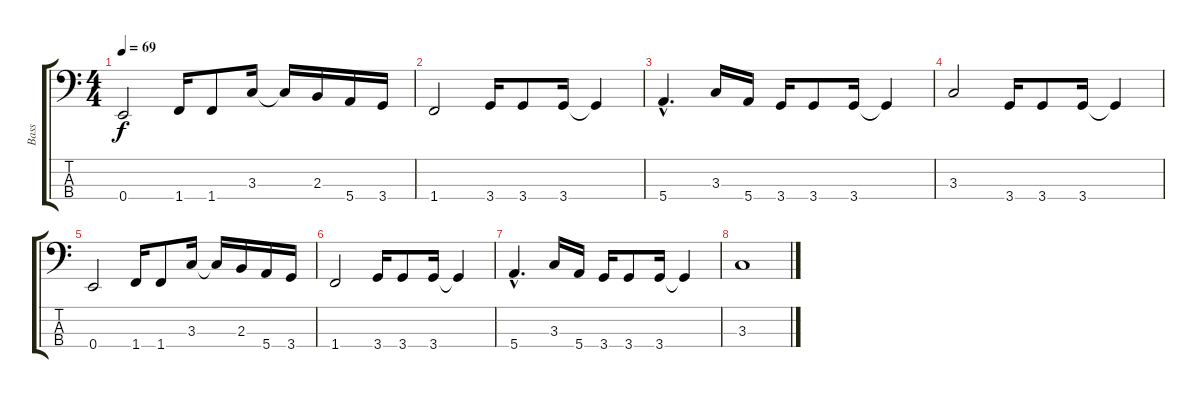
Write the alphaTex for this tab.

\track ("Bass" "Bass") {instrument electricbassfinger}
\staff {score tabs}
\tuning (G2 D2 A1 E1) {hide}
\ts (4 4)
\tempo 69
\clef f4
\ks c
0.4.2{dy f} 1.4.16 1.4.8 3.3.16 3.3{t}.16 2.3.16 5.4.16 3.4.16 |
1.4.2 3.4.16 3.4.8 3.4.16 3.4{t}.4 |
5.4{hac}.4{d} 3.3.16 5.4.16 3.4.16 3.4.8 3.4.16 3.4{t}.4 |
3.3.2 3.4.16 3.4.8 3.4.16 3.4{t}.4 |
0.4.2 1.4.16 1.4.8 3.3.16 3.3{t}.16 2.3.16 5.4.16 3.4.16 |
1.4.2 3.4.16 3.4.8 3.4.16 3.4{t}.4 |
5.4{hac}.4{d} 3.3.16 5.4.16 3.4.16 3.4.8 3.4.16 3.4{t}.4 |
3.3.1
